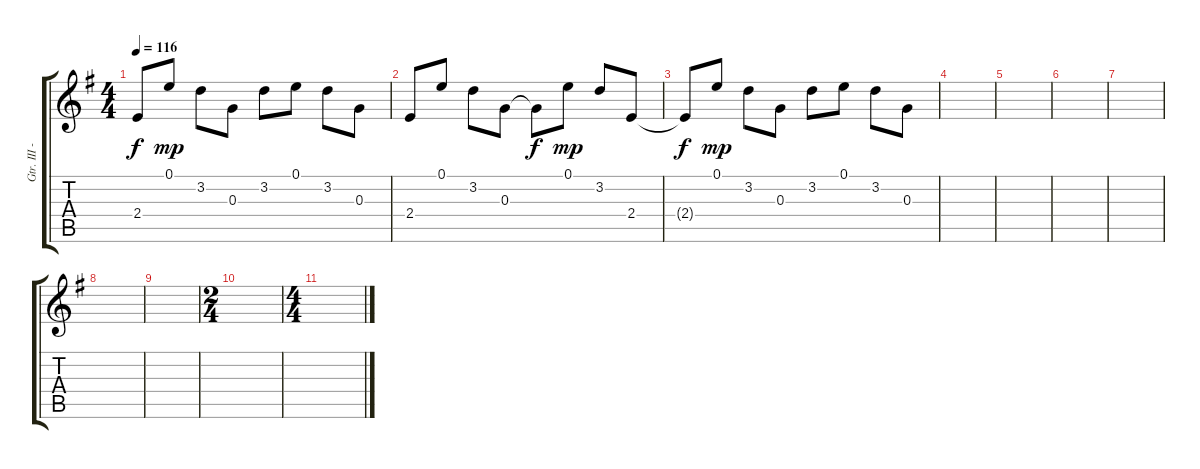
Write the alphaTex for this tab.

\track ("Gtr. III - clean elec." "Gtr. III -") {instrument electricguitarclean}
\staff {score tabs}
\tuning (E4 B3 G3 D3 A2 E2) {hide}
\ts (4 4)
\tempo 116
\clef g2
\ks g
2.4{t}.8{dy f} 0.1.8{dy mp} 3.2.8 0.3.8 3.2.8 0.1.8 3.2.8 0.3.8 |
2.4.8 0.1.8 3.2.8 0.3.8 0.3{t}.8{dy f} 0.1.8{dy mp} 3.2.8 2.4.8 |
2.4{t}.8{dy f} 0.1.8{dy mp} 3.2.8 0.3.8 3.2.8 0.1.8 3.2.8 0.3.8 |
|
|
|
|
|
|
\ts (2 4)
|
\ts (4 4)
